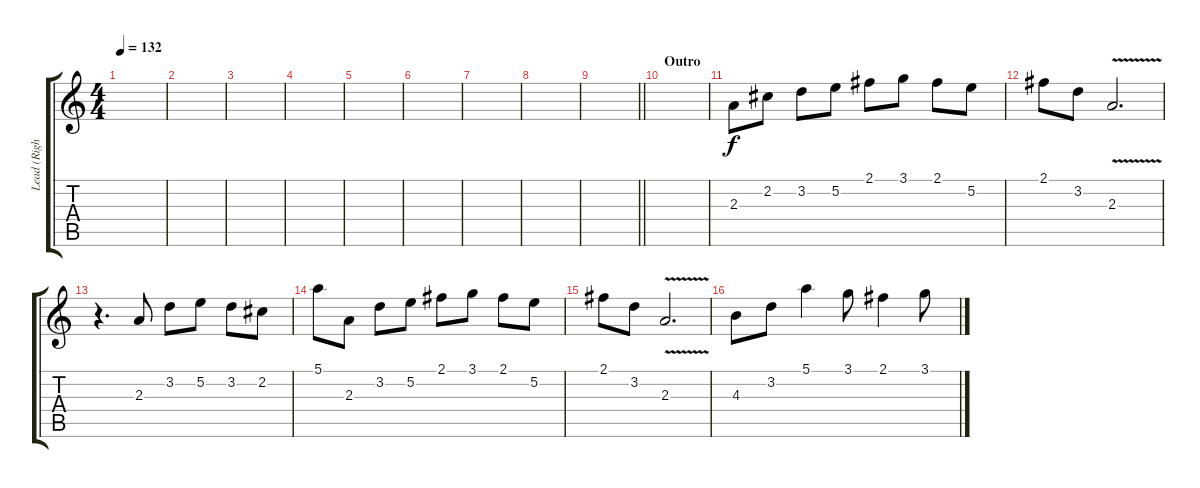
\track ("Lead (Right)" "Lead (Righ") {instrument overdrivenguitar}
\staff {score tabs}
\tuning (E4 B3 G3 D3 A2 E2) {hide}
\ts (4 4)
\tempo 132
\clef g2
\ks c
|
|
|
|
|
|
|
|
\barLineRight lightlight
|
\section ("" "Outro")
|
2.3.8 2.2.8 3.2.8 5.2.8 2.1.8 3.1.8 2.1.8 5.2.8 |
2.1.8 3.2.8 2.3{v}.2{d} |
r.4{d} 2.3.8 3.2.8 5.2.8 3.2.8 2.2.8 |
5.1.8 2.3.8 3.2.8 5.2.8 2.1.8 3.1.8 2.1.8 5.2.8 |
2.1.8 3.2.8 2.3{v}.2{d} |
4.3.8 3.2.8 5.1.4 3.1.8 2.1.4 3.1.8
